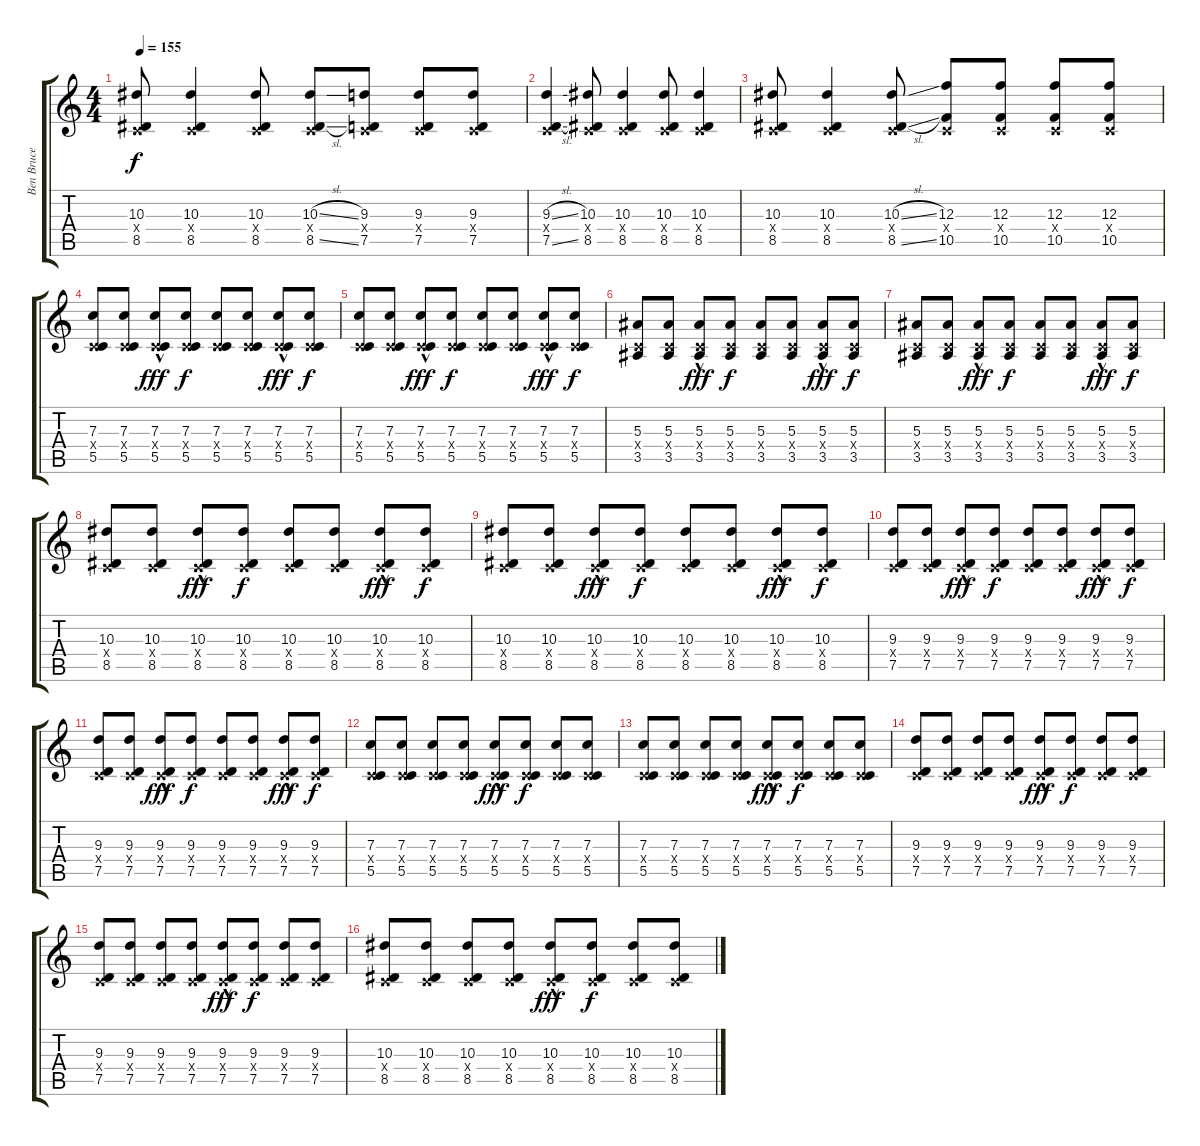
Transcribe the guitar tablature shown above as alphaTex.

\track ("Ben Bruce" "Ben Bruce") {instrument acousticguitarsteel}
\staff {score tabs}
\tuning (D4 A3 F3 C3 G2 C2) {hide}
\ts (4 4)
\tempo 155
\clef g2
\ks c
(10.3 0.4{x} 8.5).8{dy f} (10.3 0.4{x} 8.5).4 (10.3 0.4{x} 8.5).8 (10.3{sl} 0.4{x} 8.5{sl}).8 (9.3 0.4{x} 7.5).8 (9.3 0.4{x} 7.5).8 (9.3 0.4{x} 7.5).8 |
(9.3{sl} 0.4{x} 7.5{sl}).4 (10.3 0.4{x} 8.5).8 (10.3 0.4{x} 8.5).4 (10.3 0.4{x} 8.5).8 (10.3 0.4{x} 8.5).4 |
(10.3 0.4{x} 8.5).8 (10.3 0.4{x} 8.5).4 (10.3{sl} 0.4{x} 8.5{sl}).8 (12.3 0.4{x} 10.5).8 (12.3 0.4{x} 10.5).8 (12.3 0.4{x} 10.5).8 (12.3 0.4{x} 10.5).8 |
(7.3 0.4{x} 5.5).8 (7.3 0.4{x} 5.5).8 (7.3{hac} 0.4{hac x} 5.5{hac}).8{dy fff} (7.3 0.4{x} 5.5).8{dy f} (7.3 0.4{x} 5.5).8 (7.3 0.4{x} 5.5).8 (7.3{hac} 0.4{hac x} 5.5{hac}).8{dy fff} (7.3 0.4{x} 5.5).8{dy f} |
(7.3 0.4{x} 5.5).8 (7.3 0.4{x} 5.5).8 (7.3{hac} 0.4{hac x} 5.5{hac}).8{dy fff} (7.3 0.4{x} 5.5).8{dy f} (7.3 0.4{x} 5.5).8 (7.3 0.4{x} 5.5).8 (7.3{hac} 0.4{hac x} 5.5{hac}).8{dy fff} (7.3 0.4{x} 5.5).8{dy f} |
(5.3 0.4{x} 3.5).8 (5.3 0.4{x} 3.5).8 (5.3{hac} 0.4{hac x} 3.5{hac}).8{dy fff} (5.3 0.4{x} 3.5).8{dy f} (5.3 0.4{x} 3.5).8 (5.3 0.4{x} 3.5).8 (5.3{hac} 0.4{hac x} 3.5{hac}).8{dy fff} (5.3 0.4{x} 3.5).8{dy f} |
(5.3 0.4{x} 3.5).8 (5.3 0.4{x} 3.5).8 (5.3{hac} 0.4{hac x} 3.5{hac}).8{dy fff} (5.3 0.4{x} 3.5).8{dy f} (5.3 0.4{x} 3.5).8 (5.3 0.4{x} 3.5).8 (5.3{hac} 0.4{hac x} 3.5{hac}).8{dy fff} (5.3 0.4{x} 3.5).8{dy f} |
(10.3 0.4{x} 8.5).8 (10.3 0.4{x} 8.5).8 (10.3{hac} 0.4{hac x} 8.5{hac}).8{dy fff} (10.3 0.4{x} 8.5).8{dy f} (10.3 0.4{x} 8.5).8 (10.3 0.4{x} 8.5).8 (10.3{hac} 0.4{hac x} 8.5{hac}).8{dy fff} (10.3 0.4{x} 8.5).8{dy f} |
(10.3 0.4{x} 8.5).8 (10.3 0.4{x} 8.5).8 (10.3{hac} 0.4{hac x} 8.5{hac}).8{dy fff} (10.3 0.4{x} 8.5).8{dy f} (10.3 0.4{x} 8.5).8 (10.3 0.4{x} 8.5).8 (10.3{hac} 0.4{hac x} 8.5{hac}).8{dy fff} (10.3 0.4{x} 8.5).8{dy f} |
(9.3 0.4{x} 7.5).8 (9.3 0.4{x} 7.5).8 (9.3{hac} 0.4{hac x} 7.5{hac}).8{dy fff} (9.3 0.4{x} 7.5).8{dy f} (9.3 0.4{x} 7.5).8 (9.3 0.4{x} 7.5).8 (9.3{hac} 0.4{hac x} 7.5{hac}).8{dy fff} (9.3 0.4{x} 7.5).8{dy f} |
(9.3 0.4{x} 7.5).8 (9.3 0.4{x} 7.5).8 (9.3{hac} 0.4{hac x} 7.5{hac}).8{dy fff} (9.3 0.4{x} 7.5).8{dy f} (9.3 0.4{x} 7.5).8 (9.3 0.4{x} 7.5).8 (9.3{hac} 0.4{hac x} 7.5{hac}).8{dy fff} (9.3 0.4{x} 7.5).8{dy f} |
(7.3 0.4{x} 5.5).8 (7.3 0.4{x} 5.5).8 (7.3 0.4{x} 5.5).8 (7.3 0.4{x} 5.5).8 (7.3{hac} 0.4{hac x} 5.5{hac}).8{dy fff} (7.3 0.4{x} 5.5).8{dy f} (7.3 0.4{x} 5.5).8 (7.3 0.4{x} 5.5).8 |
(7.3 0.4{x} 5.5).8 (7.3 0.4{x} 5.5).8 (7.3 0.4{x} 5.5).8 (7.3 0.4{x} 5.5).8 (7.3{hac} 0.4{hac x} 5.5{hac}).8{dy fff} (7.3 0.4{x} 5.5).8{dy f} (7.3 0.4{x} 5.5).8 (7.3 0.4{x} 5.5).8 |
(9.3 0.4{x} 7.5).8 (9.3 0.4{x} 7.5).8 (9.3 0.4{x} 7.5).8 (9.3 0.4{x} 7.5).8 (9.3{hac} 0.4{hac x} 7.5{hac}).8{dy fff} (9.3 0.4{x} 7.5).8{dy f} (9.3 0.4{x} 7.5).8 (9.3 0.4{x} 7.5).8 |
(9.3 0.4{x} 7.5).8 (9.3 0.4{x} 7.5).8 (9.3 0.4{x} 7.5).8 (9.3 0.4{x} 7.5).8 (9.3{hac} 0.4{hac x} 7.5{hac}).8{dy fff} (9.3 0.4{x} 7.5).8{dy f} (9.3 0.4{x} 7.5).8 (9.3 0.4{x} 7.5).8 |
(10.3 0.4{x} 8.5).8 (10.3 0.4{x} 8.5).8 (10.3 0.4{x} 8.5).8 (10.3 0.4{x} 8.5).8 (10.3{hac} 0.4{hac x} 8.5{hac}).8{dy fff} (10.3 0.4{x} 8.5).8{dy f} (10.3 0.4{x} 8.5).8 (10.3 0.4{x} 8.5).8
